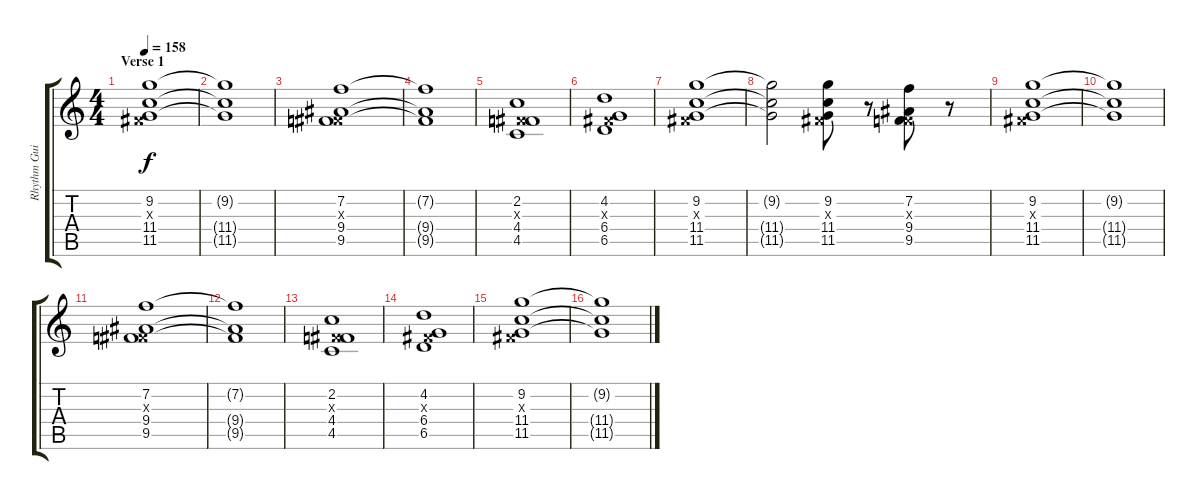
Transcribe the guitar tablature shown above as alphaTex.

\track ("Rhythm Guitar (Axel's Fingering)" "Rhythm Gui") {instrument distortionguitar}
\staff {score tabs}
\tuning (Eb4 Bb3 Gb3 Db3 Ab2 Eb2) {hide}
\ts (4 4)
\section ("" "Verse 1")
\tempo 158
\clef g2
\ks c
(9.2 0.3{x} 11.4 11.5).1{dy f} |
(9.2{t} 11.4{t} 11.5{t}).1 |
(7.2 0.3{x} 9.4 9.5).1 |
(7.2{t} 9.4{t} 9.5{t}).1 |
(2.2 0.3{x} 4.4 4.5).1 |
(4.2 0.3{x} 6.4 6.5).1 |
(9.2 0.3{x} 11.4 11.5).1 |
(9.2{t} 11.4{t} 11.5{t}).2 (9.2 0.3{x} 11.4 11.5).8 r.8 (7.2 0.3{x} 9.4 9.5).8 r.8 |
(9.2 0.3{x} 11.4 11.5).1 |
(9.2{t} 11.4{t} 11.5{t}).1 |
(7.2 0.3{x} 9.4 9.5).1 |
(7.2{t} 9.4{t} 9.5{t}).1 |
(2.2 0.3{x} 4.4 4.5).1 |
(4.2 0.3{x} 6.4 6.5).1 |
(9.2 0.3{x} 11.4 11.5).1 |
(9.2{t} 11.4{t} 11.5{t}).1
